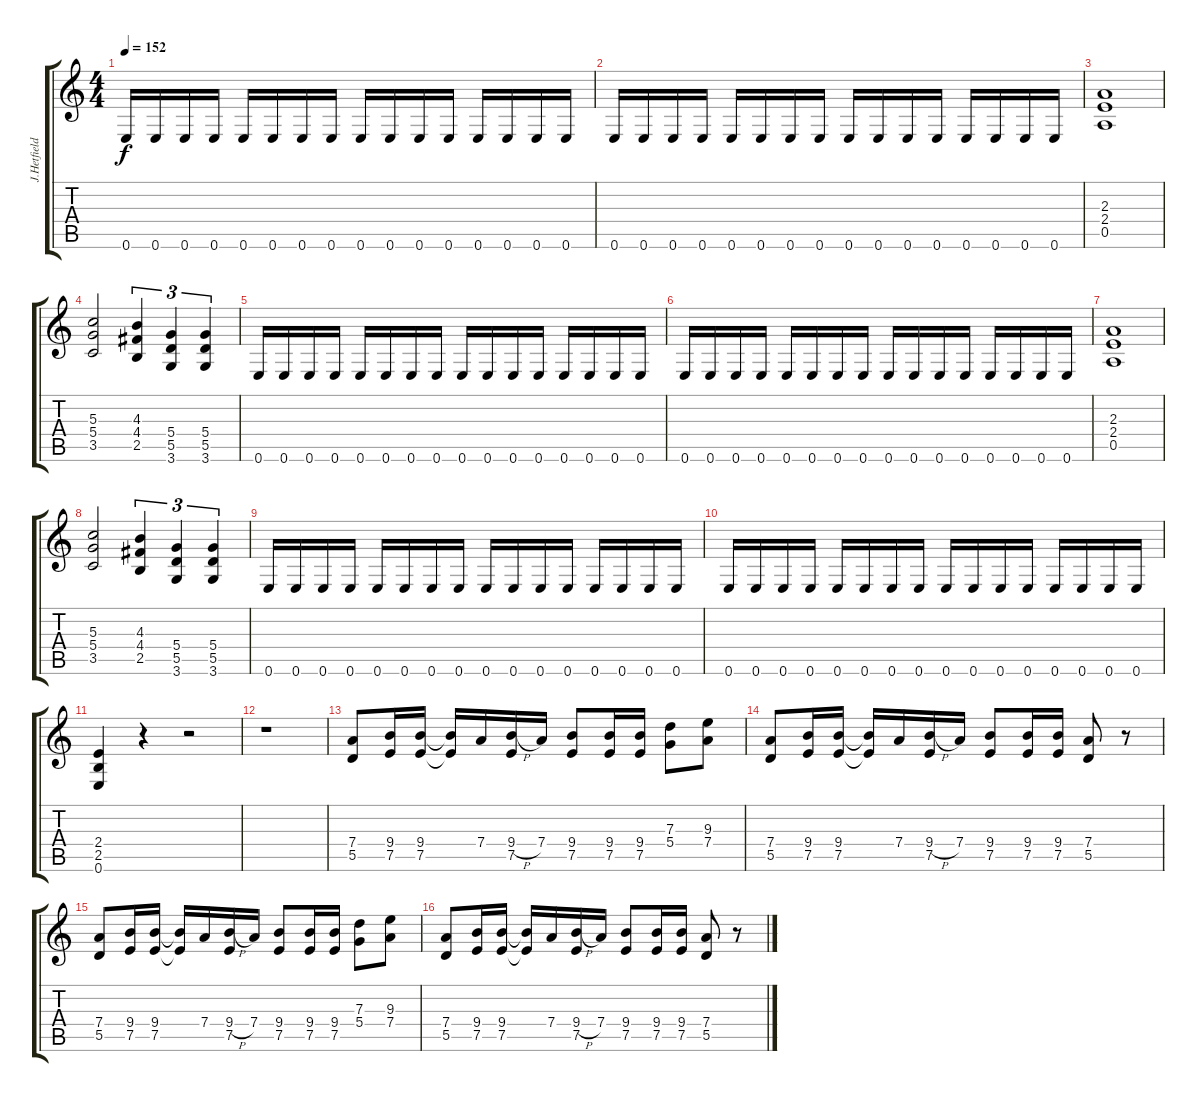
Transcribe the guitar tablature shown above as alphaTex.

\track ("J.Hetfield" "J.Hetfield") {instrument distortionguitar}
\staff {score tabs}
\tuning (E4 B3 G3 D3 A2 E2) {hide}
\ts (4 4)
\tempo 152
\clef g2
\ks c
0.6.16{dy f} 0.6.16 0.6.16 0.6.16 0.6.16 0.6.16 0.6.16 0.6.16 0.6.16 0.6.16 0.6.16 0.6.16 0.6.16 0.6.16 0.6.16 0.6.16 |
0.6.16 0.6.16 0.6.16 0.6.16 0.6.16 0.6.16 0.6.16 0.6.16 0.6.16 0.6.16 0.6.16 0.6.16 0.6.16 0.6.16 0.6.16 0.6.16 |
(2.3 2.4 0.5).1 |
(5.3 5.4 3.5).2 (4.3 4.4 2.5).4{tu (3 2)} (5.4 5.5 3.6).4{tu (3 2)} (5.4 5.5 3.6).4{tu (3 2)} |
0.6.16 0.6.16 0.6.16 0.6.16 0.6.16 0.6.16 0.6.16 0.6.16 0.6.16 0.6.16 0.6.16 0.6.16 0.6.16 0.6.16 0.6.16 0.6.16 |
0.6.16 0.6.16 0.6.16 0.6.16 0.6.16 0.6.16 0.6.16 0.6.16 0.6.16 0.6.16 0.6.16 0.6.16 0.6.16 0.6.16 0.6.16 0.6.16 |
(2.3 2.4 0.5).1 |
(5.3 5.4 3.5).2 (4.3 4.4 2.5).4{tu (3 2)} (5.4 5.5 3.6).4{tu (3 2)} (5.4 5.5 3.6).4{tu (3 2)} |
0.6.16 0.6.16 0.6.16 0.6.16 0.6.16 0.6.16 0.6.16 0.6.16 0.6.16 0.6.16 0.6.16 0.6.16 0.6.16 0.6.16 0.6.16 0.6.16 |
0.6.16 0.6.16 0.6.16 0.6.16 0.6.16 0.6.16 0.6.16 0.6.16 0.6.16 0.6.16 0.6.16 0.6.16 0.6.16 0.6.16 0.6.16 0.6.16 |
(2.4 2.5 0.6).4 r.4 r.2 |
r.1 |
(7.4 5.5).8 (9.4 7.5).16 (9.4 7.5).16 (9.4{t} 7.5{t}).16 7.4.16 (9.4{h} 7.5).16 7.4.16 (9.4 7.5).8 (9.4 7.5).16 (9.4 7.5).16 (7.3 5.4).8 (9.3 7.4).8 |
(7.4 5.5).8 (9.4 7.5).16 (9.4 7.5).16 (9.4{t} 7.5{t}).16 7.4.16 (9.4{h} 7.5).16 7.4.16 (9.4 7.5).8 (9.4 7.5).16 (9.4 7.5).16 (7.4 5.5).8 r.8 |
(7.4 5.5).8 (9.4 7.5).16 (9.4 7.5).16 (9.4{t} 7.5{t}).16 7.4.16 (9.4{h} 7.5).16 7.4.16 (9.4 7.5).8 (9.4 7.5).16 (9.4 7.5).16 (7.3 5.4).8 (9.3 7.4).8 |
(7.4 5.5).8 (9.4 7.5).16 (9.4 7.5).16 (9.4{t} 7.5{t}).16 7.4.16 (9.4{h} 7.5).16 7.4.16 (9.4 7.5).8 (9.4 7.5).16 (9.4 7.5).16 (7.4 5.5).8 r.8
